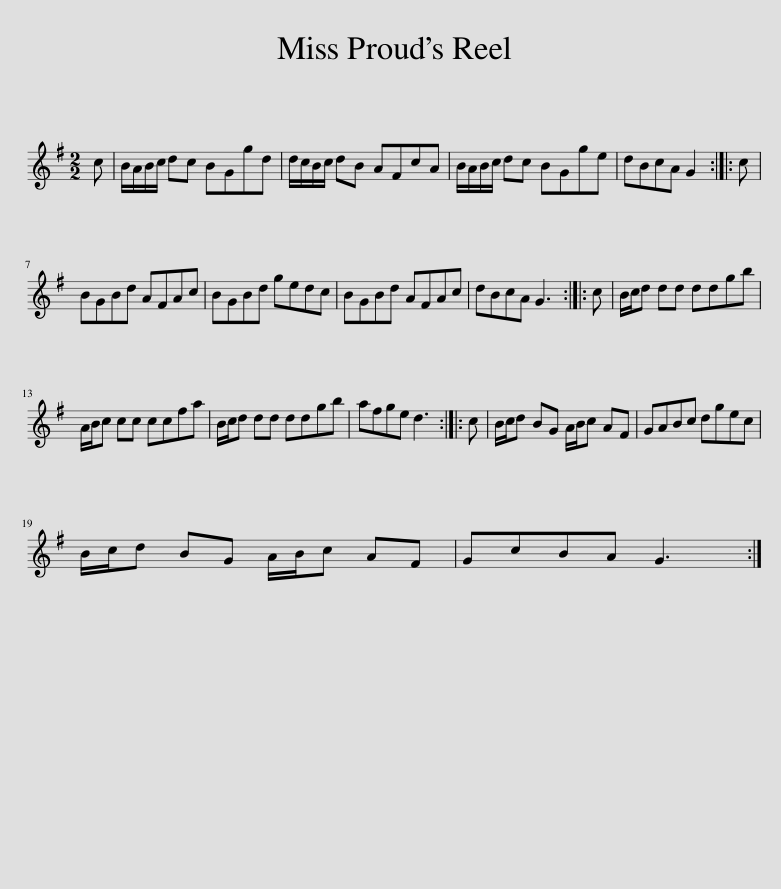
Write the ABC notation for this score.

X:1
L:1/8
M:2/2
I:linebreak $
K:G
V:1 treble
V:1
 c | B/A/B/c/ dc BGgd | d/c/B/c/ dB AFcA | B/A/B/c/ dc BGge | dBcA G2 :: %5
 c |$ BGBd AFAc | BGBd gedc | BGBd AFAc | dBcA G3 :: %10
 c | B/c/d dd ddgb |$ A/B/c cc ccfa | B/c/d dd ddgb | afge d3 :: %15
 c | B/c/d BG A/B/c AF | GABc dgec |$ B/c/d BG A/B/c AF | GcBA G3 :| %20
